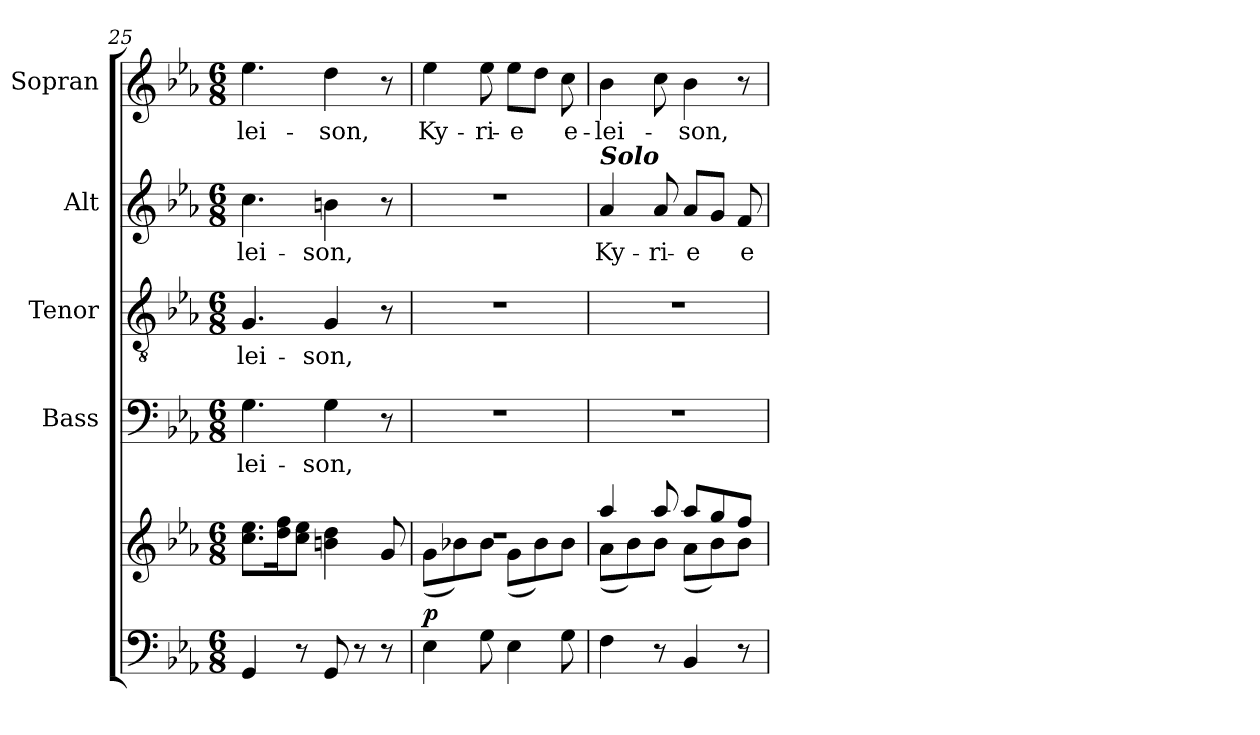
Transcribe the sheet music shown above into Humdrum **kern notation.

**kern	**kern	**dynam	**kern	**text	**kern	**text	**kern	**text	**kern	**text
*part5	*part5	*part5	*part4	*part4	*part3	*part3	*part2	*part2	*part1	*part1
*staff6	*staff5	*staff5/6	*staff4	*staff4	*staff3	*staff3	*staff2	*staff2	*staff1	*staff1
*	*	*	*I"Bass	*	*I"Tenor	*	*I"Alt	*	*I"Sopran	*
*	*	*	*I'B.	*	*I'T.	*	*I'A.	*	*I'S.	*
!!LO:PB:g=z
*clefF4	*clefG2	*	*clefF4	*	*clefGv2	*	*clefG2	*	*clefG2	*
*k[b-e-a-]	*k[b-e-a-]	*	*k[b-e-a-]	*	*k[b-e-a-]	*	*k[b-e-a-]	*	*k[b-e-a-]	*
*E-:	*E-:	*	*E-:	*	*E-:	*	*E-:	*	*E-:	*
*M6/8	*M6/8	*	*M6/8	*	*M6/8	*	*M6/8	*	*M6/8	*
=25	=25	=25	=25	=25	=25	=25	=25	=25	=25	=25
!	!	!	!	!LO:LY:b	!	!LO:LY:b	!	!LO:LY:b	!	!LO:LY:b
4GG/	8.cc\ 8.ee-\L	.	4.G\	-lei-	4.G/	-lei-	4.cc\	-lei-	4.ee-\	-lei-
.	16dd\ 16ff\k	.	.	.	.	.	.	.	.	.
8r	8cc\ 8ee-\J	.	.	.	.	.	.	.	.	.
!	!	!	!	!LO:LY:b	!	!LO:LY:b	!	!LO:LY:b	!	!LO:LY:b
8GG/	4bn\ 4dd\	.	4G\	-son,	4G/	-son,	4bn\	-son,	4dd\	-son,
8r	.	.	.	.	.	.	.	.	.	.
8r	8g/	.	8r	.	8r	.	8r	.	8r	.
=26	=26	=26	=26	=26	=26	=26	=26	=26	=26	=26
!	!LO:N:vis=1	!LO:DY:a=2	!	!	!	!	!	!	!	!LO:LY:b
*	*^	*	*	*	*	*	*	*	*	*
4E-\	2.ree	(<8g\L	p	2.r	.	2.r	.	2.r	.	4ee-\	Ky-
.	.	8b-X\)	.	.	.	.	.	.	.	.	.
!	!	!	!	!	!	!	!	!	!	!	!LO:LY:b
8G\	.	8b-\J	.	.	.	.	.	.	.	8ee-\	-ri-
!	!	!	!	!	!	!	!	!	!	!	!LO:LY:b
4E-\	.	(<8g\L	.	.	.	.	.	.	.	8ee-\L	-e
.	.	8b-\)	.	.	.	.	.	.	.	8dd\J	.
!	!	!	!	!	!	!	!	!	!	!	!LO:LY:b
8G\	.	8b-\J	.	.	.	.	.	.	.	8cc\	e-
=27	=27	=27	=27	=27	=27	=27	=27	=27	=27	=27	=27
!	!	!	!	!	!	!	!	!LO:TX:a:Bi:t=Solo	!	!	!
!	!	!	!	!	!	!	!	!	!LO:LY:b	!	!LO:LY:b
4F\	4aa-/	(<8a-\L	.	2.r	.	2.r	.	4a-/	Ky-	4b-\	-lei-
.	.	8b-\)	.	.	.	.	.	.	.	.	.
!	!	!	!	!	!	!	!	!	!LO:LY:b	!	!
8r	8aa-/	8b-\J	.	.	.	.	.	8a-/	-ri-	8cc\	.
!	!	!	!	!	!	!	!	!	!LO:LY:b	!	!LO:LY:b
4BB-/	8aa-/L	(<8a-\L	.	.	.	.	.	8a-/L	-e	4b-\	-son,
.	8gg/	8b-\)	.	.	.	.	.	8g/J	.	.	.
!	!	!	!	!	!	!	!	!	!LO:LY:b	!	!
8r	8ff/J	8b-\J	.	.	.	.	.	8f/	e-	8r	.
*	*v	*v	*	*	*	*	*	*	*	*	*
=	=	=	=	=	=	=	=	=	=	=
*-	*-	*-	*-	*-	*-	*-	*-	*-	*-	*-
